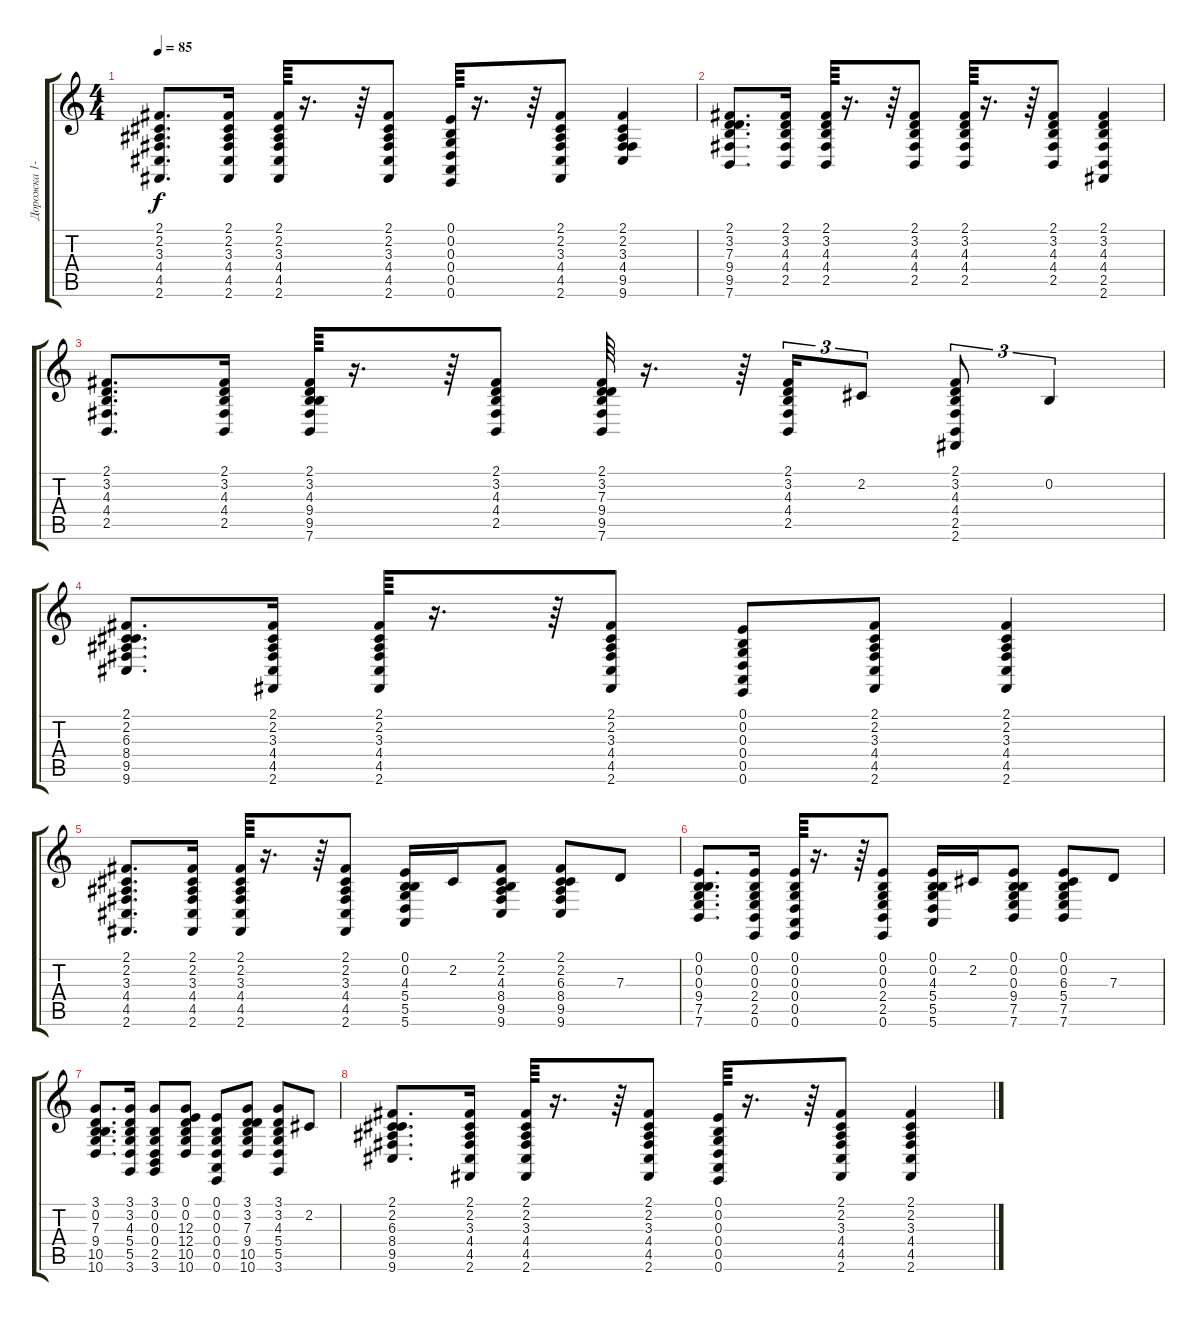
\track ("Дорожка 1-2-3" "Дорожка 1-") {instrument acousticgrandpiano}
\staff {score tabs}
\tuning (E4 B3 G3 D3 A2 E2) {hide}
\ts (4 4)
\tempo 85
\clef g2
\ks c
(2.1 2.2 3.3 4.4 4.5 2.6).8{d dy f} (2.1 2.2 3.3 4.4 4.5 2.6).16 (2.1 2.2 3.3 4.4 4.5 2.6).64 r.16{d} r.64 (2.1 2.2 3.3 4.4 4.5 2.6).8 (0.1 0.2 0.3 0.4 0.5 0.6).64 r.16{d} r.64 (2.1 2.2 3.3 4.4 4.5 2.6).8 (2.1 2.2 3.3 4.4 9.5 9.6).4 |
(2.1 3.2 7.3 9.4 9.5 7.6).8{d} (2.1 3.2 4.3 4.4 2.5).16 (2.1 3.2 4.3 4.4 2.5).64 r.16{d} r.64 (2.1 3.2 4.3 4.4 2.5).8 (2.1 3.2 4.3 4.4 2.5).64 r.16{d} r.64 (2.1 3.2 4.3 4.4 2.5).8 (2.1 3.2 4.3 4.4 2.5 2.6).4 |
(2.1 3.2 4.3 4.4 2.5).8{d} (2.1 3.2 4.3 4.4 2.5).16 (2.1 3.2 4.3 9.4 9.5 7.6).64 r.16{d} r.64 (2.1 3.2 4.3 4.4 2.5).8 (2.1 3.2 7.3 9.4 9.5 7.6).64 r.16{d} r.64 (2.1 3.2 4.3 4.4 2.5).16{tu (3 2)} 2.2.8{tu (3 2)} (2.1 3.2 4.3 4.4 2.5 2.6).8{tu (3 2)} 0.2.4{tu (3 2)} |
(2.1 2.2 6.3 8.4 9.5 9.6).8{d} (2.1 2.2 3.3 4.4 4.5 2.6).16 (2.1 2.2 3.3 4.4 4.5 2.6).64 r.16{d} r.64 (2.1 2.2 3.3 4.4 4.5 2.6).8 (0.1 0.2 0.3 0.4 0.5 0.6).8 (2.1 2.2 3.3 4.4 4.5 2.6).8 (2.1 2.2 3.3 4.4 4.5 2.6).4 |
(2.1 2.2 3.3 4.4 4.5 2.6).8{d} (2.1 2.2 3.3 4.4 4.5 2.6).16 (2.1 2.2 3.3 4.4 4.5 2.6).64 r.16{d} r.64 (2.1 2.2 3.3 4.4 4.5 2.6).8 (0.1 0.2 4.3 5.4 5.5 5.6).16 2.2.16 (2.1 2.2 4.3 8.4 9.5 9.6).8 (2.1 2.2 6.3 8.4 9.5 9.6).8 7.3.8 |
(0.1 0.2 0.3 9.4 7.5 7.6).8{d} (0.1 0.2 0.3 2.4 2.5 0.6).16 (0.1 0.2 0.3 0.4 0.5 0.6).64 r.16{d} r.64 (0.1 0.2 0.3 2.4 2.5 0.6).8 (0.1 0.2 4.3 5.4 5.5 5.6).16 2.2.16 (0.1 0.2 0.3 9.4 7.5 7.6).8 (0.1 0.2 6.3 5.4 7.5 7.6).8 7.3.8 |
(3.1 0.2 7.3 9.4 10.5 10.6).8{d} (3.1 3.2 4.3 5.4 5.5 3.6).16 (3.1 0.2 0.3 0.4 2.5 3.6).8 (0.1 0.2 12.3 12.4 10.5 10.6).8 (0.1 0.2 0.3 0.4 0.5 0.6).8 (3.1 3.2 7.3 9.4 10.5 10.6).8 (3.1 3.2 4.3 5.4 5.5 3.6).8 2.2.8 |
(2.1 2.2 6.3 8.4 9.5 9.6).8{d} (2.1 2.2 3.3 4.4 4.5 2.6).16 (2.1 2.2 3.3 4.4 4.5 2.6).64 r.16{d} r.64 (2.1 2.2 3.3 4.4 4.5 2.6).8 (0.1 0.2 0.3 0.4 0.5 0.6).64 r.16{d} r.64 (2.1 2.2 3.3 4.4 4.5 2.6).8 (2.1 2.2 3.3 4.4 4.5 2.6).4
